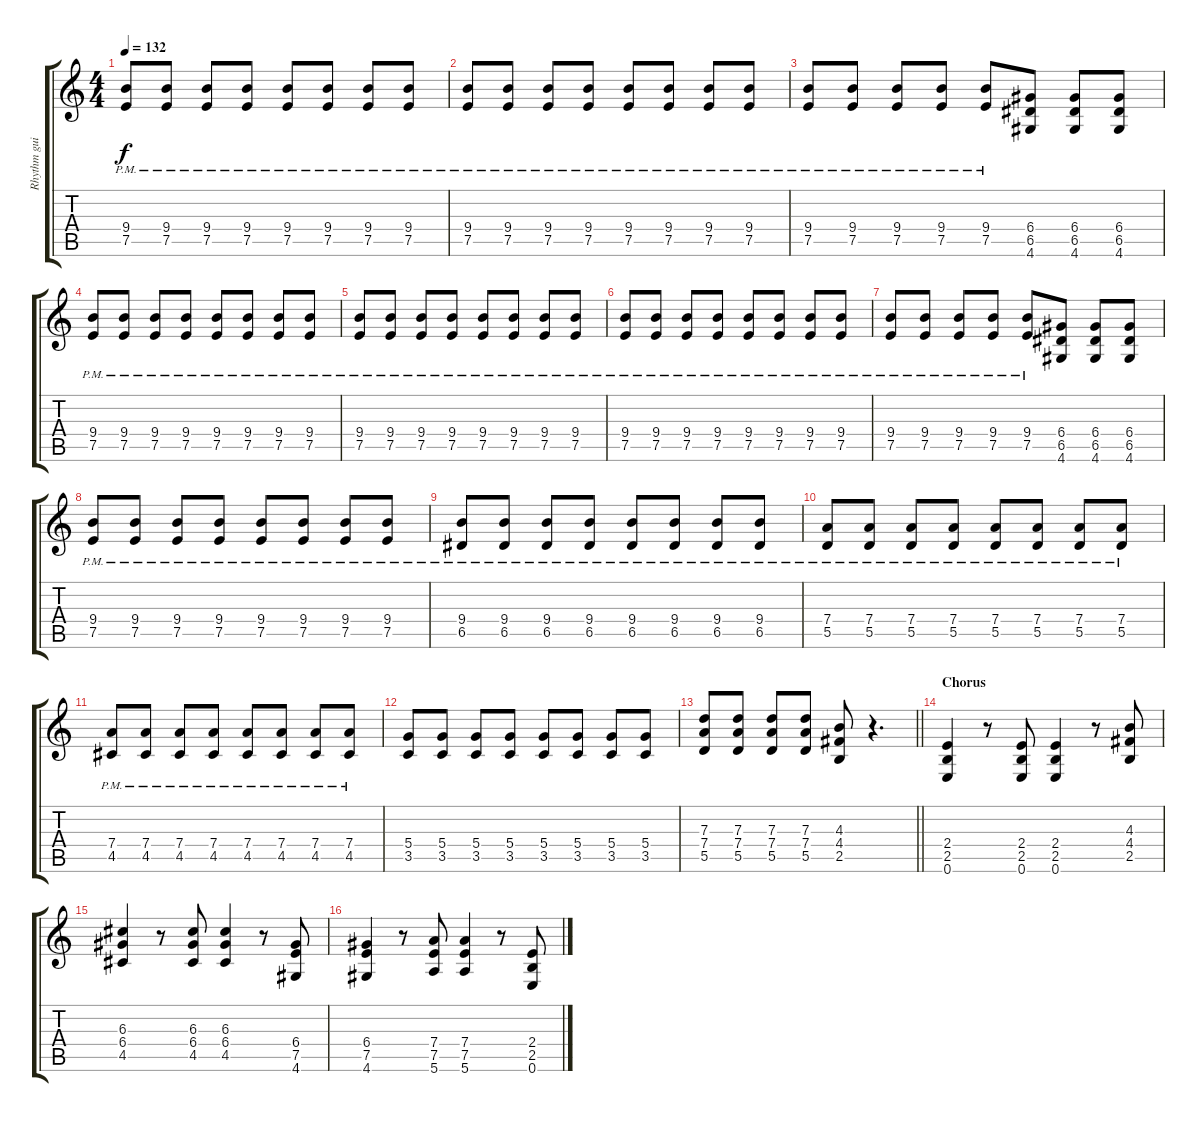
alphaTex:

\track ("Rhythm guitar" "Rhythm gui") {instrument distortionguitar}
\staff {score tabs}
\tuning (E4 B3 G3 D3 A2 E2) {hide}
\ts (4 4)
\tempo 132
\clef g2
\ks c
(9.4{pm} 7.5{pm}).8{dy f} (9.4{pm} 7.5{pm}).8 (9.4{pm} 7.5{pm}).8 (9.4{pm} 7.5{pm}).8 (9.4{pm} 7.5{pm}).8 (9.4{pm} 7.5{pm}).8 (9.4{pm} 7.5{pm}).8 (9.4{pm} 7.5{pm}).8 |
(9.4{pm} 7.5{pm}).8 (9.4{pm} 7.5{pm}).8 (9.4{pm} 7.5{pm}).8 (9.4{pm} 7.5{pm}).8 (9.4{pm} 7.5{pm}).8 (9.4{pm} 7.5{pm}).8 (9.4{pm} 7.5{pm}).8 (9.4{pm} 7.5{pm}).8 |
(9.4{pm} 7.5{pm}).8 (9.4{pm} 7.5{pm}).8 (9.4{pm} 7.5{pm}).8 (9.4{pm} 7.5{pm}).8 (9.4{pm} 7.5{pm}).8 (6.4 6.5 4.6).8 (6.4 6.5 4.6).8 (6.4 6.5 4.6).8 |
(9.4{pm} 7.5{pm}).8 (9.4{pm} 7.5{pm}).8 (9.4{pm} 7.5{pm}).8 (9.4{pm} 7.5{pm}).8 (9.4{pm} 7.5{pm}).8 (9.4{pm} 7.5{pm}).8 (9.4{pm} 7.5{pm}).8 (9.4{pm} 7.5{pm}).8 |
(9.4{pm} 7.5{pm}).8 (9.4{pm} 7.5{pm}).8 (9.4{pm} 7.5{pm}).8 (9.4{pm} 7.5{pm}).8 (9.4{pm} 7.5{pm}).8 (9.4{pm} 7.5{pm}).8 (9.4{pm} 7.5{pm}).8 (9.4{pm} 7.5{pm}).8 |
(9.4{pm} 7.5{pm}).8 (9.4{pm} 7.5{pm}).8 (9.4{pm} 7.5{pm}).8 (9.4{pm} 7.5{pm}).8 (9.4{pm} 7.5{pm}).8 (9.4{pm} 7.5{pm}).8 (9.4{pm} 7.5{pm}).8 (9.4{pm} 7.5{pm}).8 |
(9.4{pm} 7.5{pm}).8 (9.4{pm} 7.5{pm}).8 (9.4{pm} 7.5{pm}).8 (9.4{pm} 7.5{pm}).8 (9.4{pm} 7.5{pm}).8 (6.4 6.5 4.6).8 (6.4 6.5 4.6).8 (6.4 6.5 4.6).8 |
(9.4{pm} 7.5{pm}).8 (9.4{pm} 7.5{pm}).8 (9.4{pm} 7.5{pm}).8 (9.4{pm} 7.5{pm}).8 (9.4{pm} 7.5{pm}).8 (9.4{pm} 7.5{pm}).8 (9.4{pm} 7.5{pm}).8 (9.4{pm} 7.5{pm}).8 |
(9.4{pm} 6.5{pm}).8 (9.4{pm} 6.5{pm}).8 (9.4{pm} 6.5{pm}).8 (9.4{pm} 6.5{pm}).8 (9.4{pm} 6.5{pm}).8 (9.4{pm} 6.5{pm}).8 (9.4{pm} 6.5{pm}).8 (9.4{pm} 6.5{pm}).8 |
(7.4{pm} 5.5{pm}).8 (7.4{pm} 5.5{pm}).8 (7.4{pm} 5.5{pm}).8 (7.4{pm} 5.5{pm}).8 (7.4{pm} 5.5{pm}).8 (7.4{pm} 5.5{pm}).8 (7.4{pm} 5.5{pm}).8 (7.4{pm} 5.5{pm}).8 |
(7.4{pm} 4.5{pm}).8 (7.4{pm} 4.5{pm}).8 (7.4{pm} 4.5{pm}).8 (7.4{pm} 4.5{pm}).8 (7.4{pm} 4.5{pm}).8 (7.4{pm} 4.5{pm}).8 (7.4{pm} 4.5{pm}).8 (7.4{pm} 4.5{pm}).8 |
(5.4 3.5).8 (5.4 3.5).8 (5.4 3.5).8 (5.4 3.5).8 (5.4 3.5).8 (5.4 3.5).8 (5.4 3.5).8 (5.4 3.5).8 |
\barLineRight lightlight
(7.3 7.4 5.5).8 (7.3 7.4 5.5).8 (7.3 7.4 5.5).8 (7.3 7.4 5.5).8 (4.3 4.4 2.5).8 r.4{d} |
\section ("" "Chorus")
(2.4 2.5 0.6).4{volume 14} r.8 (2.4 2.5 0.6).8 (2.4 2.5 0.6).4 r.8 (4.3 4.4 2.5).8 |
(6.3 6.4 4.5).4 r.8 (6.3 6.4 4.5).8 (6.3 6.4 4.5).4 r.8 (6.4 7.5 4.6).8 |
(6.4 7.5 4.6).4 r.8 (7.4 7.5 5.6).8 (7.4 7.5 5.6).4 r.8 (2.4 2.5 0.6).8
